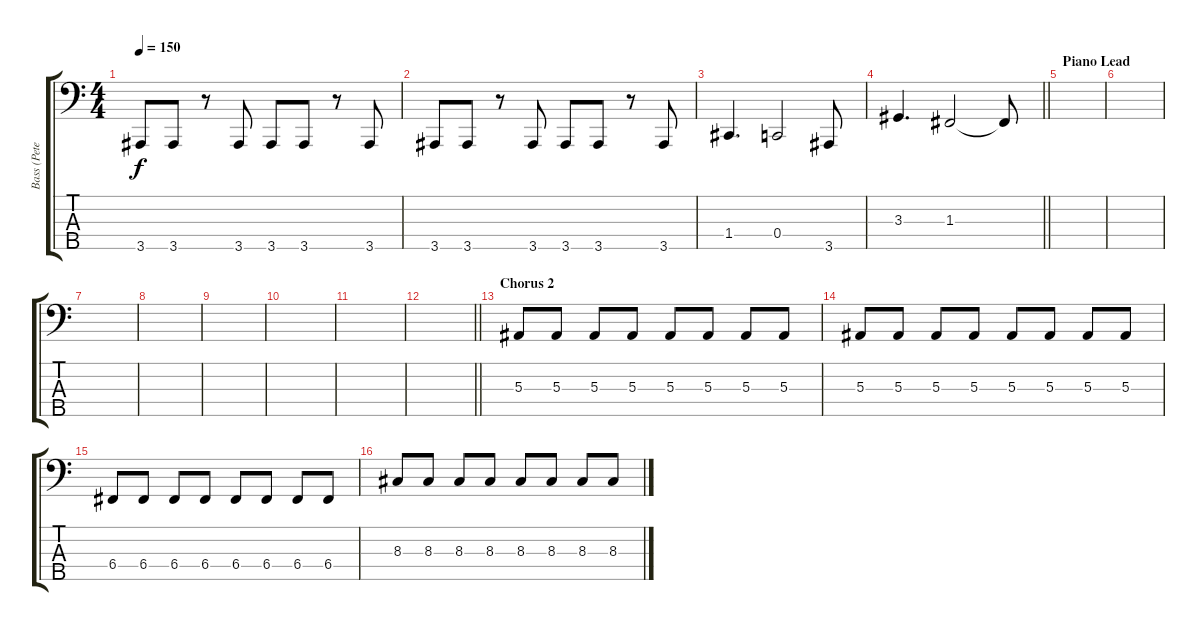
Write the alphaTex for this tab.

\track ("Bass (Peter Iwers)" "Bass (Pete") {instrument electricbassfinger}
\staff {score tabs}
\tuning (Eb2 Bb1 F1 C1 G0) {hide}
\ts (4 4)
\tempo 150
\clef f4
\ks c
3.5.8{dy f} 3.5.8 r.8 3.5.8 3.5.8 3.5.8 r.8 3.5.8 |
3.5.8 3.5.8 r.8 3.5.8 3.5.8 3.5.8 r.8 3.5.8 |
1.4.4{d} 0.4.2 3.5.8 |
\barLineRight lightlight
3.3.4{d} 1.3.2 1.3{t}.8 |
\section ("" "Piano Lead")
|
|
|
|
|
|
|
\barLineRight lightlight
|
\section ("" "Chorus 2")
5.3.8 5.3.8 5.3.8 5.3.8 5.3.8 5.3.8 5.3.8 5.3.8 |
5.3.8 5.3.8 5.3.8 5.3.8 5.3.8 5.3.8 5.3.8 5.3.8 |
6.4.8 6.4.8 6.4.8 6.4.8 6.4.8 6.4.8 6.4.8 6.4.8 |
8.3.8 8.3.8 8.3.8 8.3.8 8.3.8 8.3.8 8.3.8 8.3.8
